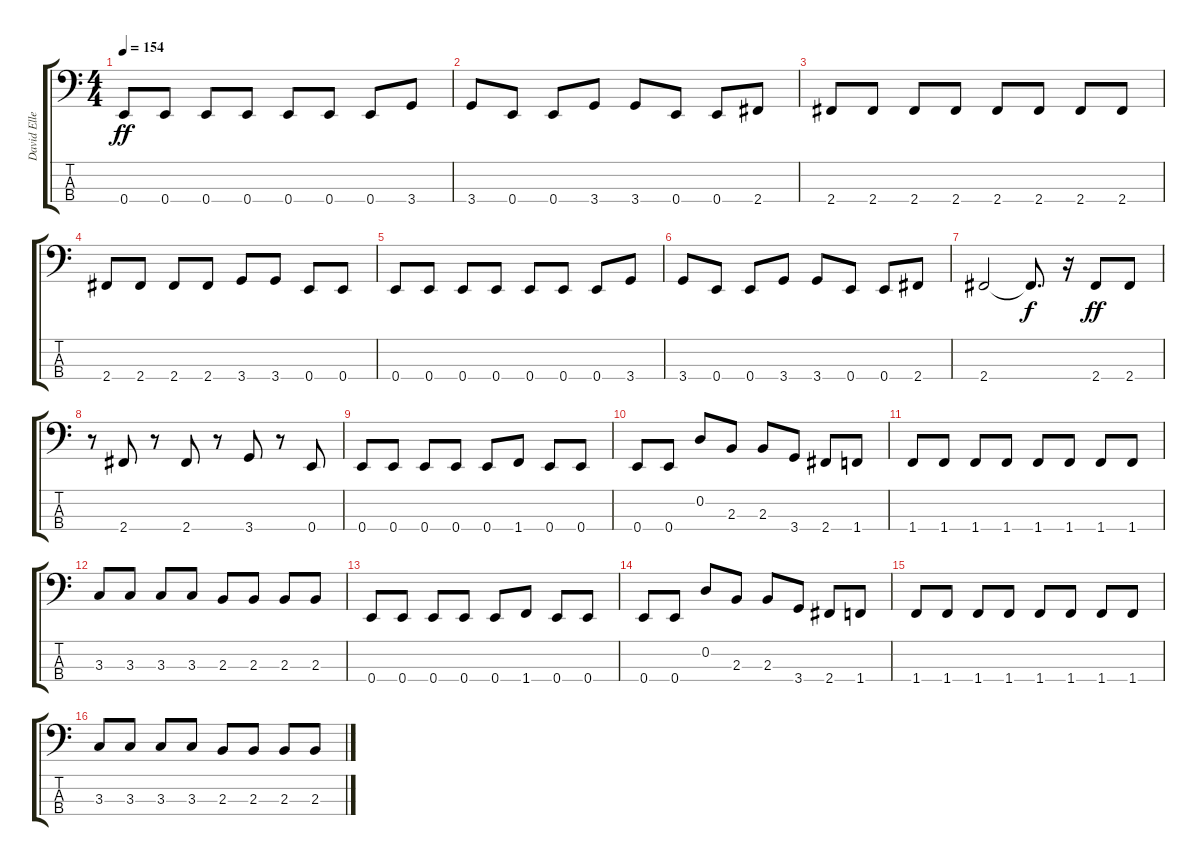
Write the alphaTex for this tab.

\track ("David Ellefson" "David Elle") {instrument electricbasspick}
\staff {score tabs}
\tuning (G2 D2 A1 E1) {hide}
\ts (4 4)
\tempo 154
\clef f4
\ks c
0.4.8{dy ff} 0.4.8 0.4.8 0.4.8 0.4.8 0.4.8 0.4.8 3.4.8 |
3.4.8 0.4.8 0.4.8 3.4.8 3.4.8 0.4.8 0.4.8 2.4.8 |
2.4.8 2.4.8 2.4.8 2.4.8 2.4.8 2.4.8 2.4.8 2.4.8 |
2.4.8 2.4.8 2.4.8 2.4.8 3.4.8 3.4.8 0.4.8 0.4.8 |
0.4.8 0.4.8 0.4.8 0.4.8 0.4.8 0.4.8 0.4.8 3.4.8 |
3.4.8 0.4.8 0.4.8 3.4.8 3.4.8 0.4.8 0.4.8 2.4.8 |
2.4.2 2.4{t}.8{d dy f} r.16 2.4.8{dy ff} 2.4.8 |
r.8 2.4.8 r.8 2.4.8 r.8 3.4.8 r.8 0.4.8 |
0.4.8 0.4.8 0.4.8 0.4.8 0.4.8 1.4.8 0.4.8 0.4.8 |
0.4.8 0.4.8 0.2.8 2.3.8 2.3.8 3.4.8 2.4.8 1.4.8 |
1.4.8 1.4.8 1.4.8 1.4.8 1.4.8 1.4.8 1.4.8 1.4.8 |
3.3.8 3.3.8 3.3.8 3.3.8 2.3.8 2.3.8 2.3.8 2.3.8 |
0.4.8 0.4.8 0.4.8 0.4.8 0.4.8 1.4.8 0.4.8 0.4.8 |
0.4.8 0.4.8 0.2.8 2.3.8 2.3.8 3.4.8 2.4.8 1.4.8 |
1.4.8 1.4.8 1.4.8 1.4.8 1.4.8 1.4.8 1.4.8 1.4.8 |
3.3.8 3.3.8 3.3.8 3.3.8 2.3.8 2.3.8 2.3.8 2.3.8
